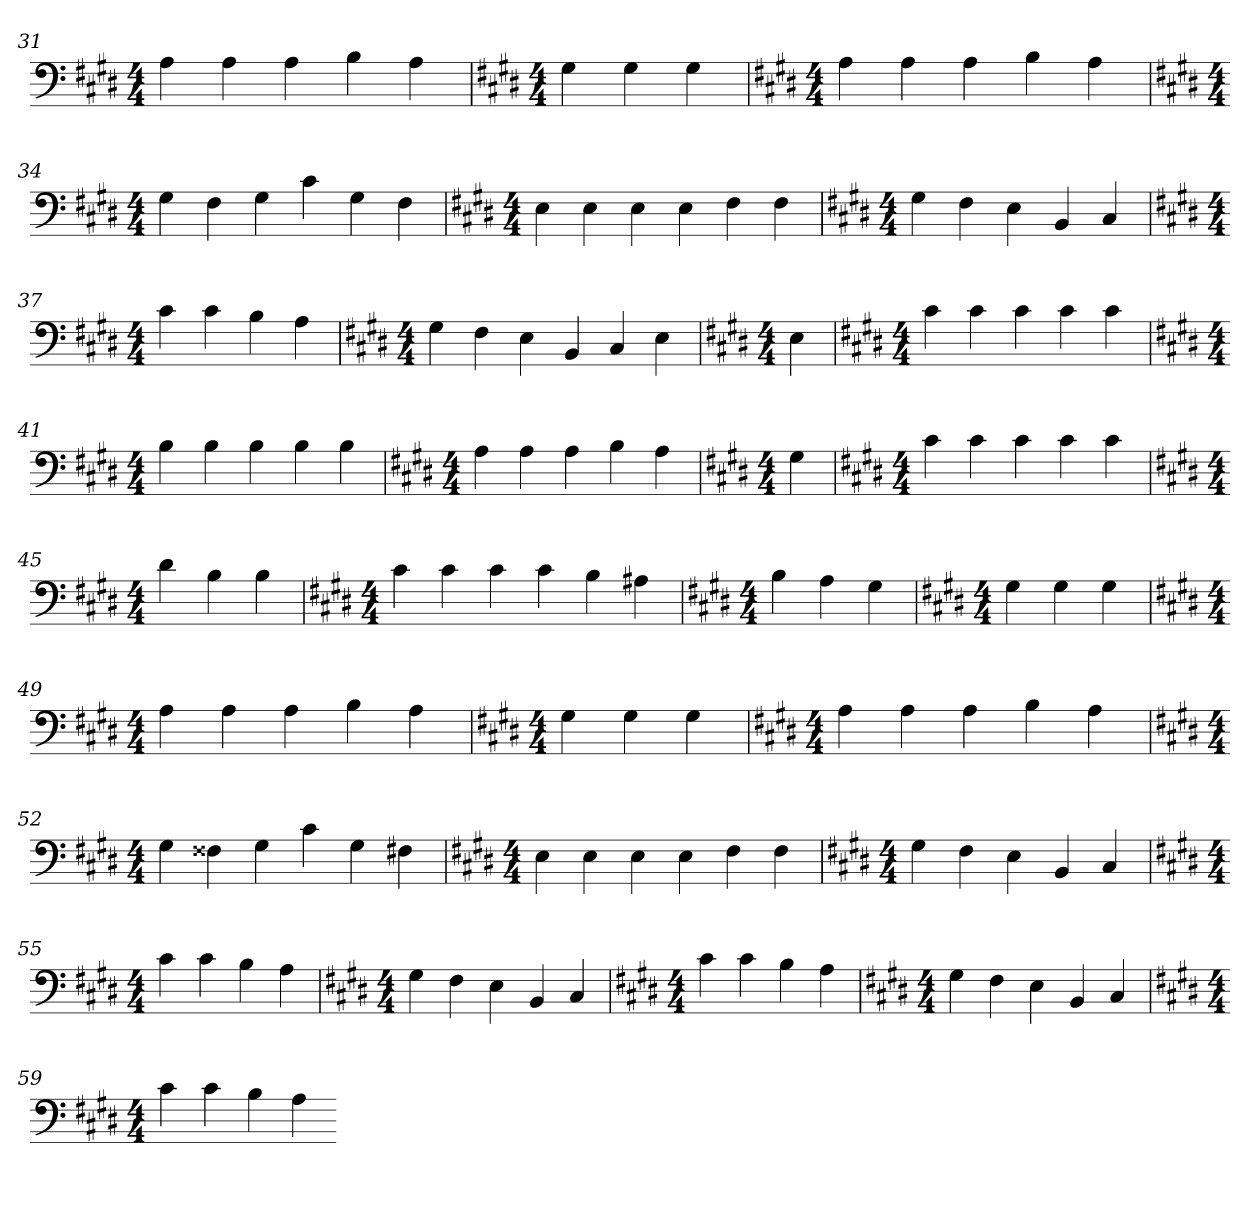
**kern
*part1
*staff1
*k[f#c#g#d#]
*E:
*M4/4
=31
4A
4A
4A
4B
4A
=32
*k[f#c#g#d#]
*E:
*M4/4
4G#
4G#
4G#
=33
*k[f#c#g#d#]
*E:
*M4/4
4A
4A
4A
4B
4A
=34
*k[f#c#g#d#]
*E:
*M4/4
4G#
4F#
4G#
4c#
4G#
4F#
=35
*k[f#c#g#d#]
*E:
*M4/4
4E
4E
4E
4E
4F#
4F#
=36
*k[f#c#g#d#]
*E:
*M4/4
4G#
4F#
4E
4BB
4C#
=37
*k[f#c#g#d#]
*E:
*M4/4
4c#
4c#
4B
4A
=38
*k[f#c#g#d#]
*E:
*M4/4
4G#
4F#
4E
4BB
4C#
4E
=39
*k[f#c#g#d#]
*E:
*M4/4
4E
=40
*k[f#c#g#d#]
*E:
*M4/4
4c#
4c#
4c#
4c#
4c#
=41
*k[f#c#g#d#]
*E:
*M4/4
4B
4B
4B
4B
4B
=42
*k[f#c#g#d#]
*E:
*M4/4
4A
4A
4A
4B
4A
=43
*k[f#c#g#d#]
*E:
*M4/4
4G#
=44
*k[f#c#g#d#]
*E:
*M4/4
4c#
4c#
4c#
4c#
4c#
=45
*k[f#c#g#d#]
*E:
*M4/4
4d#
4B
4B
=46
*k[f#c#g#d#]
*E:
*M4/4
4c#
4c#
4c#
4c#
4B
4A#X
=47
*k[f#c#g#d#]
*E:
*M4/4
4B
4A
4G#
=48
*k[f#c#g#d#]
*E:
*M4/4
4G#
4G#
4G#
=49
*k[f#c#g#d#]
*E:
*M4/4
4A
4A
4A
4B
4A
=50
*k[f#c#g#d#]
*E:
*M4/4
4G#
4G#
4G#
=51
*k[f#c#g#d#]
*E:
*M4/4
4A
4A
4A
4B
4A
=52
*k[f#c#g#d#]
*E:
*M4/4
4G#
4F##X
4G#
4c#
4G#
4F#X
=53
*k[f#c#g#d#]
*E:
*M4/4
4E
4E
4E
4E
4F#
4F#
=54
*k[f#c#g#d#]
*E:
*M4/4
4G#
4F#
4E
4BB
4C#
=55
*k[f#c#g#d#]
*E:
*M4/4
4c#
4c#
4B
4A
=56
*k[f#c#g#d#]
*E:
*M4/4
4G#
4F#
4E
4BB
4C#
=57
*k[f#c#g#d#]
*E:
*M4/4
4c#
4c#
4B
4A
=58
*k[f#c#g#d#]
*E:
*M4/4
4G#
4F#
4E
4BB
4C#
=59
*k[f#c#g#d#]
*E:
*M4/4
4c#
4c#
4B
4A
=-
*-
